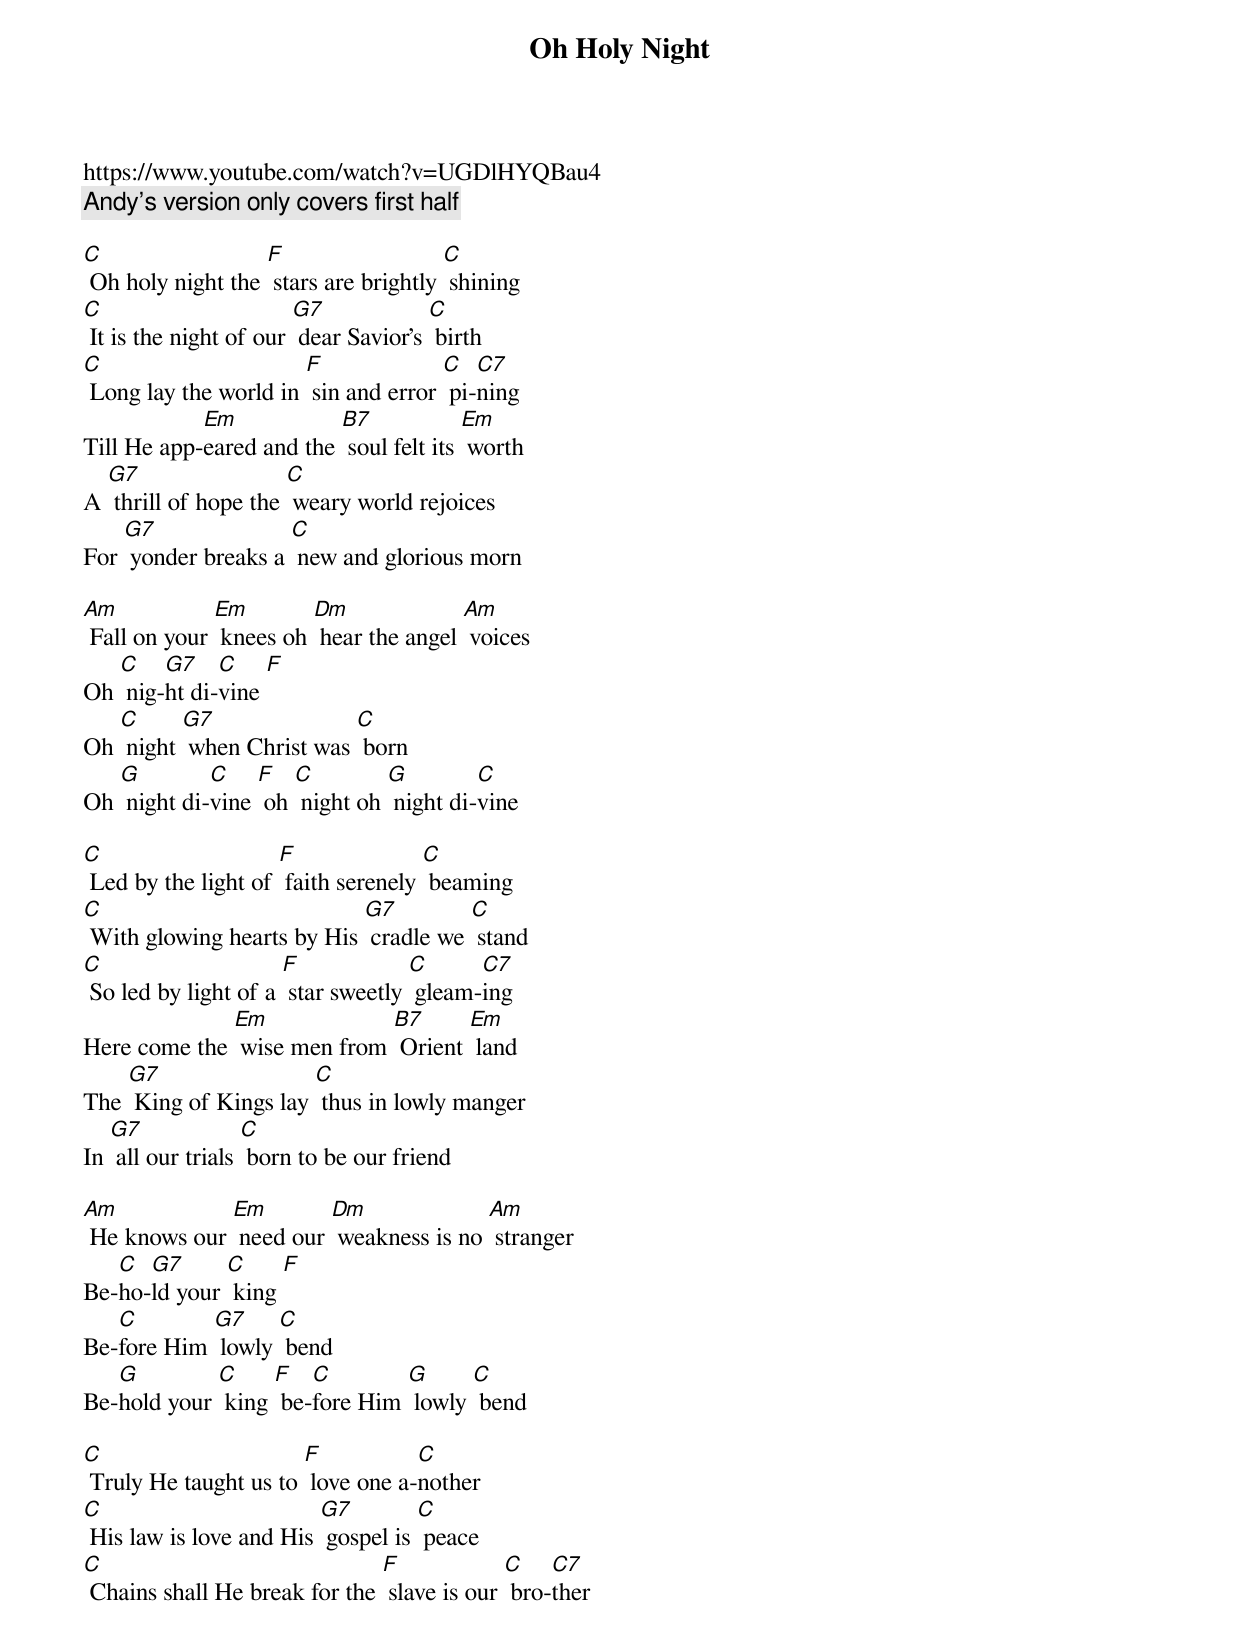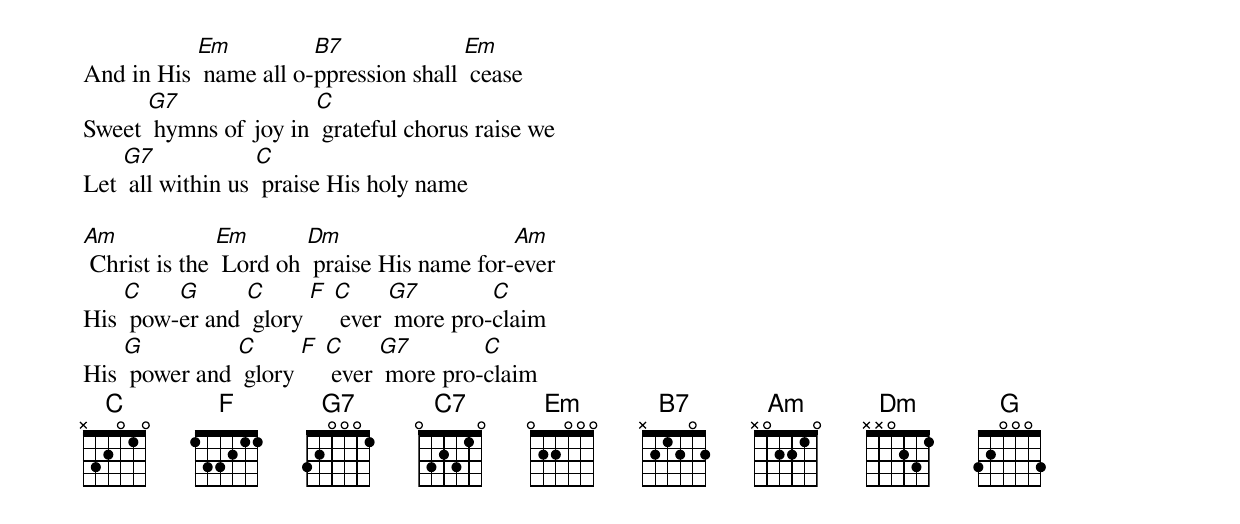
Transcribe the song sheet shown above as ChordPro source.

{t: Oh Holy Night}
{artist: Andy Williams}
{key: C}
https://www.youtube.com/watch?v=UGDlHYQBau4
{c: Andy's version only covers first half}

[C] Oh holy night the [F] stars are brightly [C] shining
[C] It is the night of our [G7] dear Savior's [C] birth
[C] Long lay the world in [F] sin and error [C] pi-[C7]ning
Till He app-[Em]eared and the [B7] soul felt its [Em] worth
A [G7] thrill of hope the [C] weary world rejoices
For [G7] yonder breaks a [C] new and glorious morn

[Am] Fall on your [Em] knees oh [Dm] hear the angel [Am] voices
Oh [C] nig-[G7]ht di-[C]vine [F]
Oh [C] night [G7] when Christ was [C] born
Oh [G] night di-[C]vine [F] oh [C] night oh [G] night di-[C]vine

[C] Led by the light of [F] faith serenely [C] beaming
[C] With glowing hearts by His [G7] cradle we [C] stand
[C] So led by light of a [F] star sweetly [C] gleam-[C7]ing
Here come the [Em] wise men from [B7] Orient [Em] land
The [G7] King of Kings lay [C] thus in lowly manger
In [G7] all our trials [C] born to be our friend

[Am] He knows our [Em] need our [Dm] weakness is no [Am] stranger
Be-[C]ho-[G7]ld your [C] king [F]
Be-[C]fore Him [G7] lowly [C] bend
Be-[G]hold your [C] king [F] be-[C]fore Him [G] lowly [C] bend

[C] Truly He taught us to [F] love one a-[C]nother
[C] His law is love and His [G7] gospel is [C] peace
[C] Chains shall He break for the [F] slave is our [C] bro-[C7]ther
And in His [Em] name all o-[B7]ppression shall [Em] cease
Sweet [G7] hymns of joy in [C] grateful chorus raise we
Let [G7] all within us [C] praise His holy name

[Am] Christ is the [Em] Lord oh [Dm] praise His name for-[Am]ever
His [C] pow-[G]er and [C] glory [F] [C] ever [G7] more pro-[C]claim
His [G] power and [C] glory [F] [C] ever [G7] more pro-[C]claim
